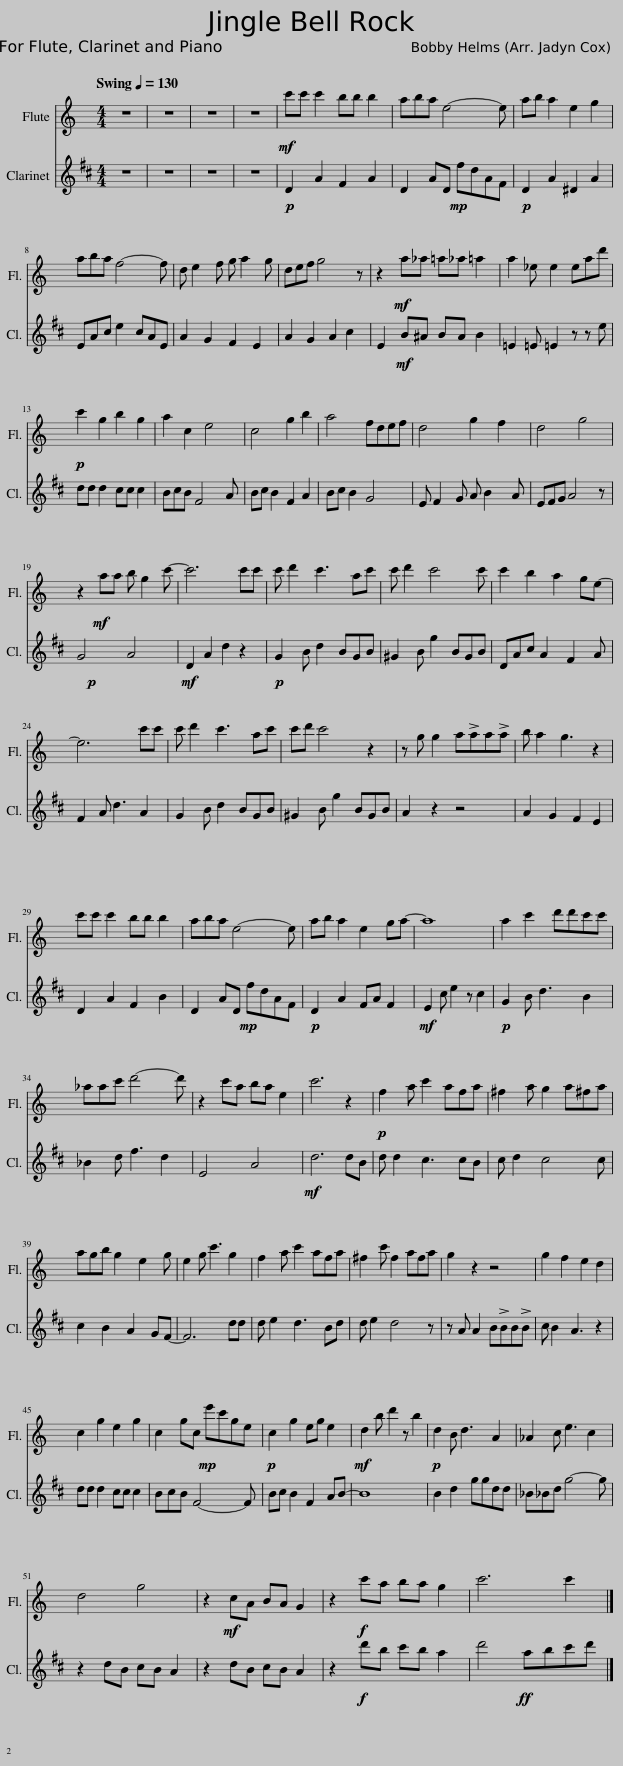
X:1
%%score [ ( 1 2 ) ( 3 4 ) ] 5 6
L:1/8
M:4/4
I:linebreak $
K:C
V:1 treble
V:2 treble
V:3 bass
V:4 bass
V:5 treble
V:6 treble transpose=-14
V:1
 [ce] [ce] [ce]2 [Be] [Be] [Be]2 | e g c d{/f} e d c =A | G2 [^fg]2 G2 [fg]2 | G2 z2 z4 |[Q:1/4=130] [EGc] [EGc] [EGc]2 [EGB] [EGB] [EGB]2 | %5
 [CEA] [CEB] [CEA] [G,CE]- [G,CE]4 | [CEA] [CEB] [CEA]2 E2 G2 |$ A B A2 [B,F]4 | [A,CD] [A,CE]2 [A,CF] [B,FG] [B,FA]2 [B,FG] | [A,CD] [A,CE] [A,CF]2 [B,FG]4 | %10
 z2 [CFA] [CF^G] A G A2 | [B,^DA]2 [A,B,D] [A,B,D]- [A,B,D]4 |$ [EGc] [EGc] [EGc]2 [EGB] [EGB] [EGB]2 | [CEA] [CEB] [CEA] [G,CE]- [G,CE]4 | [CEA] [CEB] [CEA]2 E2 G2 | %15
 A B A2 [B,F]4 | [A,CD] [A,CE]2 [A,CF] [B,FG] [B,FA]2 [B,FG] | [A,CD] [A,CE] [A,CF]2 [B,FG]4 |$ z2 [C^FA] [CFA] [D=FB] [B,FG]2 [CEc]- | c6 c c | %20
 (c d2) c- c2 A c | (c d2) c- c3 c | [EGc]2 [EB]2 [CEA]2 [CEG] [CE]- |$ [CE]6 [EGc] [EGc] | (c d2) c- c2 A c | %25
 [^FAd]3 [EFc]- [EFc]4 | z [B,FG] [B,FG]2 [CFA] [CFA] [CFA] [CFA] | [DFB] [CFA]2 [B,FG]- [B,FG]2 z2 |$ [EGc] [EGc] [EGc]2 [EGB] [EGB] [EGB]2 | [CEA] [CEB] [CEA] [G,CE]- [G,CE]4 | %30
 A B A2 E2 G2 | [^CFA]8 | A2 c2 d d c c |$ _A A c d- d4 | z2 c A B A [B,FG]2 | %35
 [CEGc]6 [CFA] [DFB] | (c d2) c- c2 A c | (c d2) c- c3 c |$ [EGc]2 [EB]2 [CEA]2 [CEG] [CE]- | [CE]6 [EGc] [EGc] | %40
 (c d2) c- c2 A c | [^FAd]3 [EFc]- [EFc]4 | z [B,FG] [B,FG]2 [CFA] [CFA] [CFA] [CFA] | [DFB] [CFA]2 [B,FG]- [B,FG]2 z2 |$ [EGc] [EGc] [EGc]2 [EGB] [EGB] [EGB]2 | %45
 [CEA] [CEB] [CEA] [G,CE]- [G,CE]4 | A B A2 E2 G2 | [^CFA]8 | A2 c2 d d c c | _A A c d- d4 |$ %50
 z2 c A B A [B,FG]2 | z2 c A B A [B,FG]2 | z2 c A [=FB] [FAc] [FBd]2 | [Ec]6 z2 |] %54
V:2
 x8 | A2 _A2 G2 F2 | x8 | x8 | x8 | %5
 x8 | x4 [_B,E]4 |$ [DF]4 x4 | x8 | x8 | %10
 x4 [B,F]4 | x8 |$ x8 | x8 | x4 [_B,E]4 | %15
 [DF]4 x4 | x8 | x8 |$ x8 | [CE]2 [DF]2 [EG]2 [EG]2 | %20
 [FA]3 [FA]- [FA]2 F2 | [_EA]3 [EA]- [EA]3 [EA] | x8 |$ x8 | [^FA]3 [EF]- [EF]4 | %25
 x8 | x8 | x8 |$ x8 | x8 | %30
 [CE]4 D4 | x8 | [CF]4 [FA]4 |$ [CF]2 [F_A] [FA]- [FA]4 | x2 [D^F]2 [D=F] [CF] x2 | %35
 x8 | [FA]3 [FA]- [FA]2 F2 | [_EA]3 [EA]- [EA]3 [EA] |$ x8 | x8 | %40
 [^FA]3 [EF]- [EF]4 | x8 | x8 | x8 |$ x8 | %45
 x8 | [CE]4 D4 | x8 | [CF]4 [FA]4 | [CF]2 [F_A] [FA]- [FA]4 |$ %50
 x2 [D^F]2 [D=F] [CF] x2 | x2 [D^F]2 [D=F] [CF] x2 | x2 ^F2 x4 | x8 |] %54
V:3
 C,2 [G,C]2 B,,2 [G,C]2 | C,2 [_A,C]2 B,,2 [G,C]2 | TG,8 | z [G,,G,] [F,,F,]2 [E,,E,]2 [D,,D,]2 | C,2 [G,C]2 G,,2 [G,B,]2 | %5
 C,2 G, G,,- G,, [G,,,G,,] [A,,,A,,] [B,,,B,,] | [C,G,]4 ^C,2 [E,G,]2 |$ [D,F,]4 G,,2 G,2 | F,2 E,2 D,2 G,,2 | F,2 E,2 D,2 G,,2 | %10
 [D,F,]4 [F,,G,,B,,]4 | [A,,F,-]4 F, [G,,,G,,] [A,,,A,,] [B,,,B,,] |$ C,2 [G,C]2 G,,2 [G,B,]2 | C,2 G, G,,- G,, [G,,,G,,] [A,,,A,,] [B,,,B,,] | C,4 [A,,^C,]4 | %15
 [D,F,]4 G,,2 G,2 | F,2 E,2 D,2 G,,2 | F,2 E,2 D,2 G,,2 |$ [D,F,]2 z2 G,,2 G,2- | G,2 A,2 _B,4 | %20
 [F,C]4 F,,2 [F,A,]2 | [C,^F,]4 ^F,,2 [F,A,]2 | [E,G,]4 [G,,C,]4 |$ [C,,C,]2 [B,,,B,,]2 [A,,,A,,]2 [G,,,G,,]2 | A,,3 D,- D,2 D,,2 | %25
 A,,3 D,- D,2 D,,2 | [G,,B,,G,]2 z2 [C,D,G,]4 | [F,G,]2 [G,,D,]2 [G,,,G,,] [G,,,G,,] [A,,,A,,] [B,,,B,,] |$ C,2 [G,C]2 G,,2 [G,B,]2 | C,2 G, G,,- G,, [G,,,G,,] [A,,,A,,] [B,,,B,,] | %30
 [C,G,]4 [_B,,D,]4 | [A,,,A,,]2 [G,,,G,,]2 [F,,,F,,]2 [E,,,E,,]2 | [F,,C,]4 [D,F,]4 |$ F,,3 F,- F,2 F,, E,, | D,,2 [D,_G,]2 G,,2 [F,=G,]2 | %35
 [C,G,]2 ^C,2 D,2 [G,,=C,]2 | [F,C]4 F,,2 [F,A,]2 | [C,^F,]4 ^F,,2 [F,A,]2 |$ [E,G,]4 [G,,C,]4 | [C,,C,]2 [B,,,B,,]2 [A,,,A,,]2 [G,,,G,,]2 | %40
 A,,3 D,- D,2 D,,2 | A,,3 D,- D,2 D,,2 | [G,,B,,G,]2 z2 [C,D,G,]4 | [F,G,]2 [G,,D,]2 [G,,,G,,] [G,,,G,,] [A,,,A,,] [B,,,B,,] |$ C,2 [G,C]2 G,,2 [G,B,]2 | %45
 C,2 G, G,,- G,, [G,,,G,,] [A,,,A,,] [B,,,B,,] | [C,G,]4 [_B,,D,]4 | [A,,,A,,]2 [G,,,G,,]2 [F,,,F,,]2 [E,,,E,,]2 | [F,,C,]4 [D,F,]4 | F,,3 F,- F,2 F,, E,, |$ %50
 D,,2 [D,_G,]2 G,,2 [F,=G,]2 | G,,2 [D,_G,]2 G,,2 [F,=G,]2 | D,,2 [D,_G,]2 G,,2 [F,=G,]2 | [C,G,]2 G,, C,,- C,,2 z2 |] %54
V:4
 x8 | x8 | x8 | x8 | x8 | %5
 x8 | x8 |$ x8 | x8 | x8 | %10
 x8 | x8 |$ x8 | x8 | x8 | %15
 x8 | x8 | x8 |$ x8 | C,6 C,2 | %20
 x8 | x8 | x8 |$ x8 | x8 | %25
 x8 | x8 | x8 |$ x8 | x8 | %30
 x8 | x8 | x8 |$ x8 | x8 | %35
 x8 | x8 | x8 |$ x8 | x8 | %40
 x8 | x8 | x8 | x8 |$ x8 | %45
 x8 | x8 | x8 | x8 | x8 |$ %50
 x8 | x8 | x8 | x8 |] %54
V:5
 z8 | z8 | z8 | z8 |!mf! c'c' c'2 bb b2 | %5
 aba e4- e | ab a2 e2 g2 |$ aba f4- f | d e2 f g a2 g | def g4 z | %10
 z2!mf! a_a =a_a =a2 | a2 _e e2 ead' |$!p! c'2 g2 b2 g2 | a2 c2 e4 | c4 g2 b2 | %15
 a4 fdef | d4 g2 f2 | d4 g4 |$ z2!mf! aa b g2 c'- | c'6 c'c' | %20
 c' d'2 c'3 ac' | c' d'2 c'4 c' | c'2 b2 a2 ge- |$ e6 c'c' | c' d'2 c'3 ac' | %25
 c'd' c'4 z2 | z g g2 a!>!aa!>!a | b a2 g3 z2 |$ c'c' c'2 bb b2 | aba e4- e | %30
 ab a2 e2 ga- | a8 | a2 c'2 d'd'c'c' |$ _aac' d'4- d' | z2 c'a ba e2 | %35
 c'6 z2 |!p! f2 a c'2 afa | ^f2 a g2 a^fa |$ agb g2 e2 g | e2 g c'3 g2 | %40
 f2 a c'2 afa | ^f2 c' f2 afa | g2 z2 z4 | g2 f2 e2 d2 |$ c2 g2 e2 g2 | %45
 c2 gc!mp! e'c'ge |!p! c2 g2 eg e2 |!mf! d2 b d'2 z b2 |!p! d2 B d3 A2 | _A2 c e3 c2 |$ %50
 d4 g4 | z2!mf! cA BA G2 | z2!f! c'a ba g2 | c'6 c'2 |] %54
V:6
[K:D] z8 | z8 | z8 | z8 |!p! D2 A2 F2 A2 | %5
 D2 AD!mp! fdAF |!p! D2 A2 ^D2 A2 |$ EAc e2 cAE | A2 G2 F2 E2 | A2 G2 A2 c2 | %10
 E2!mf! B^A BA B2 | =E2 =E =E2 z z e |$ dd d2 cc c2 | BcB F4 A | Bc B2 F2 A2 | %15
 Bc B2 G4 | E F2 G A B2 A | EFG A4 z |$!p! G4 A4 |!mf! D2 A2 d2 z2 | %20
!p! G2 B d2 BGB | ^G2 B g2 BGB | DAc A2 F2 A |$ F2 A d3 A2 | G2 B d2 BGB | %25
 ^G2 B g2 BGB | A2 z2 z4 | A2 G2 F2 E2 |$ D2 A2 F2 B2 | D2 AD!mp! fdAF | %30
!p! D2 A2 FA F2 |!mf! E2 c e2 z c2 |!p! G2 B d3 B2 |$ _B2 d f3 d2 | E4 A4 | %35
!mf! d6 dB | d d2 c3 cB | c d2 c4 c |$ c2 B2 A2 GF- | F6 dd | %40
 d e2 d3 Bd | d e2 d4 z | z A A2 B!>!BB!>!B | c B2 A3 z2 |$ dd d2 cc c2 | %45
 BcB F4- F | Bc B2 F2 AB- | B8 | B2 d2 ggdd | _B_Bd g4- g |$ %50
 z2 dB cB A2 | z2 dB cB A2 | z2!f! d'b c'b a2 | d'4!ff! abc'd' |] %54
